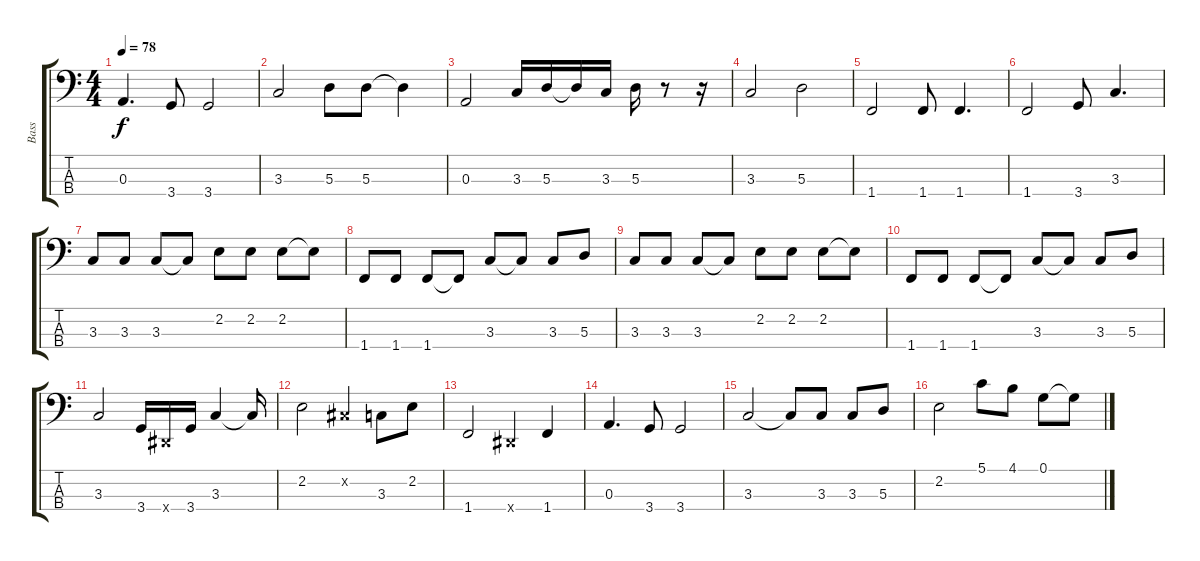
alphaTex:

\track ("Bass" "Bass") {instrument electricbassfinger}
\staff {score tabs}
\tuning (G2 D2 A1 E1) {hide}
\ts (4 4)
\tempo 78
\clef f4
\ks c
0.3.4{d dy f} 3.4.8 3.4.2 |
3.3.2 5.3.8 5.3.8 5.3{t}.4 |
0.3.2 3.3.16 5.3.16 5.3{t}.16 3.3.16 5.3.16 r.8 r.16 |
3.3.2 5.3.2 |
1.4.2 1.4.8 1.4.4{d} |
1.4.2 3.4.8 3.3.4{d} |
3.3.8 3.3.8 3.3.8 3.3{t}.8 2.2.8 2.2.8 2.2.8 2.2{t}.8 |
1.4.8 1.4.8 1.4.8 1.4{t}.8 3.3.8 3.3{t}.8 3.3.8 5.3.8 |
3.3.8 3.3.8 3.3.8 3.3{t}.8 2.2.8 2.2.8 2.2.8 2.2{t}.8 |
1.4.8 1.4.8 1.4.8 1.4{t}.8 3.3.8 3.3{t}.8 3.3.8 5.3.8 |
3.3.2 3.4.16 -1.4{x}.16 3.4.16 3.3.4 3.3{t}.16 |
2.2.2 -1.2{x}.4 3.3.8 2.2.8 |
1.4.2 -1.4{x}.4 1.4.4 |
0.3.4{d} 3.4.8 3.4.2 |
3.3.2 3.3{t}.8 3.3.8 3.3.8 5.3.8 |
2.2.2 5.1.8 4.1.8 0.1.8 0.1{t}.8
